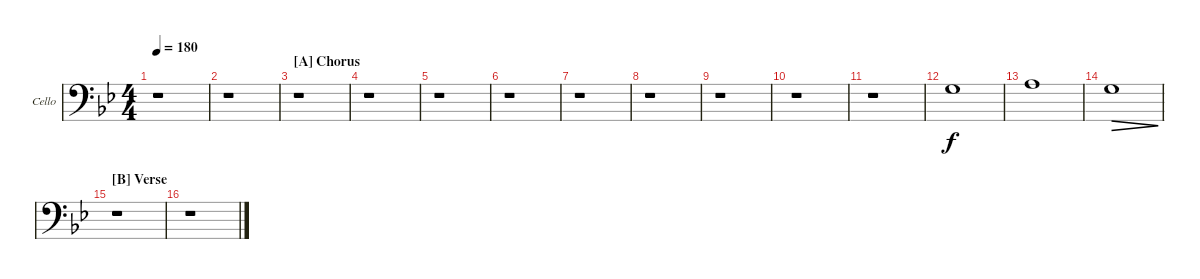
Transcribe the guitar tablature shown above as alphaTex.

\defaultSystemsLayout 4
\bracketExtendMode groupsimilarinstruments
\firstSystemTrackNameOrientation horizontal
\otherSystemsTrackNameOrientation horizontal
\track ("Cello" "Cello") {instrument cello}
\staff {score}
\tuning (A3 D3 G2 C2)
\ts (4 4)
\tempo 180
\clef f4
\scale
0.333333
\ks bb
r.1{dy f} |
\scale
0.333333 r.1 |
\section ("A" "Chorus")
\scale
0.333333 r.1 |
\scale
0.333333 r.1 |
\scale
0.333333 r.1 |
\scale
0.333333 r.1 |
\scale
0.333333 r.1 |
\scale
0.333333 r.1 |
\scale
0.333333 r.1 |
\scale
0.333333 r.1 |
\scale
0.333333 r.1 |
\scale
0.333333 5.2.1 |
\scale
0.333333 0.1.1 |
\scale
0.333333 5.2.1{dec} |
\section ("B" "Verse")
\scale
0.333333 r.1 |
\scale
0.333333 r.1
